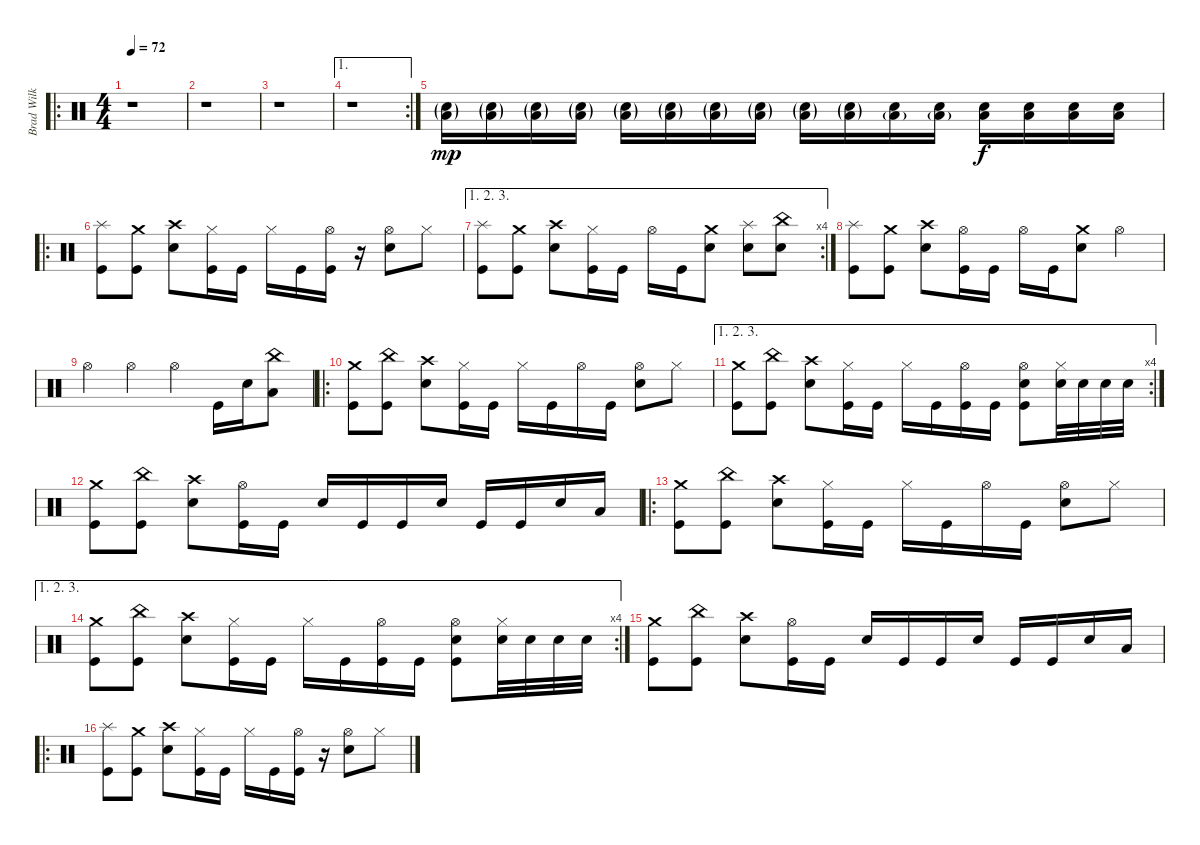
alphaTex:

\track ("Brad Wilk (Drums)" "Brad Wilk ") {instrument percussion}
\staff {score}
\articulation defaults
\ro
\ts (4 4)
\tempo 72
\clef neutral
\ks c
r.1{dy mp} |
r.1 |
r.1 |
\ae 1
\rc 2
r.1 |
("Snare (hit) 2"{g} "Low Floor Tom (hit)"{g}).16{volume 8} ("Snare (hit) 2"{g} "Low Floor Tom (hit)"{g}).16 ("Snare (hit) 2"{g} "Low Floor Tom (hit)"{g}).16 ("Snare (hit) 2"{g} "Low Floor Tom (hit)"{g}).16 ("Snare (hit) 2"{g} "Low Floor Tom (hit)"{g}).16{volume 10} ("Snare (hit) 2"{g} "Low Floor Tom (hit)"{g}).16 ("Snare (hit) 2"{g} "Low Floor Tom (hit)"{g}).16 ("Snare (hit) 2"{g} "Low Floor Tom (hit)"{g}).16 ("Snare (hit) 2"{g} "Low Floor Tom (hit)"{g}).16{volume 12} ("Snare (hit) 2"{g} "Low Floor Tom (hit)"{g}).16 ("Snare (hit) 2" "Low Floor Tom (hit)"{g}).16 ("Snare (hit) 2" "Low Floor Tom (hit)"{g}).16 ("Snare (hit) 2" "Low Floor Tom (hit)").16{dy f volume 14} ("Snare (hit) 2" "Low Floor Tom (hit)").16 ("Snare (hit) 2" "Low Floor Tom (hit)").16 ("Snare (hit) 2" "Low Floor Tom (hit)").16 |
\ro
("Splash (hit)" "Kick (hit)").8{volume 16} ("Crash medium (hit)" "Kick (hit)").8 ("Crash high (hit)" "Snare (hit) 2").8 ("Hi-Hat (closed)" "Kick (hit)").16 "Kick (hit)".16 "Hi-Hat (closed)".16 "Kick (hit)".16 ("Hi-Hat (open)" "Kick (hit)").16 r.16 ("Hi-Hat (open)" "Snare (hit) 2").8 "Hi-Hat (closed)".8 |
\ae (1 2 3)
\rc 4
("Splash (hit)" "Kick (hit)").8 ("Crash medium (hit)" "Kick (hit)").8 ("Crash high (hit)" "Snare (hit) 2").8 ("Hi-Hat (closed)" "Kick (hit)").16 "Kick (hit)".16 "Hi-Hat (open)".16 "Kick (hit)".16 ("Crash medium (hit)" "Snare (hit) 2").8 ("Splash (hit)" "Snare (hit) 2").8 ("China (hit)" "Snare (hit) 2").8 |
("Splash (hit)" "Kick (hit)").8 ("Crash medium (hit)" "Kick (hit)").8 ("Crash high (hit)" "Snare (hit) 2").8 ("Hi-Hat (open)" "Kick (hit)").16 "Kick (hit)".16 "Hi-Hat (open)".16 "Kick (hit)".16 ("Crash medium (hit)" "Snare (hit) 2").8 "Hi-Hat (open)".4 |
"Hi-Hat (open)".4 "Hi-Hat (open)".4 "Hi-Hat (open)".4 "Kick (hit)".16 "Snare (hit) 2".16 ("China (hit)" "Low Floor Tom (hit)").8 |
\ro
("Crash medium (hit)" "Kick (hit)").8 ("China (hit)" "Kick (hit)").8 ("Crash high (hit)" "Snare (hit) 2").8 ("Hi-Hat (closed)" "Kick (hit)").16 "Kick (hit)".16 "Hi-Hat (closed)".16 "Kick (hit)".16 "Hi-Hat (open)".16 "Kick (hit)".16 ("Hi-Hat (open)" "Snare (hit) 2").8 "Hi-Hat (closed)".8 |
\ae (1 2 3)
\rc 4
("Crash medium (hit)" "Kick (hit)").8 ("China (hit)" "Kick (hit)").8 ("Crash high (hit)" "Snare (hit) 2").8 ("Hi-Hat (closed)" "Kick (hit)").16 "Kick (hit)".16 "Hi-Hat (closed)".16 "Kick (hit)".16 ("Hi-Hat (open)" "Kick (hit)").16 "Kick (hit)".16 ("Hi-Hat (open)" "Snare (hit) 2" "Kick (hit)").8 ("Hi-Hat (closed)" "Snare (hit) 2").32 "Snare (hit) 2".32 "Snare (hit) 2".32 "Snare (hit) 2".32 |
("Crash medium (hit)" "Kick (hit)").8 ("China (hit)" "Kick (hit)").8 ("Crash high (hit)" "Snare (hit) 2").8 ("Hi-Hat (open)" "Kick (hit)").16 "Kick (hit)".16 "Snare (hit) 2".16 "Kick (hit)".16 "Kick (hit)".16 "Snare (hit) 2".16 "Kick (hit)".16 "Kick (hit)".16 "Snare (hit) 2".16 "Low Floor Tom (hit)".16 |
\ro
("Crash medium (hit)" "Kick (hit)").8 ("China (hit)" "Kick (hit)").8 ("Crash high (hit)" "Snare (hit) 2").8 ("Hi-Hat (closed)" "Kick (hit)").16 "Kick (hit)".16 "Hi-Hat (closed)".16 "Kick (hit)".16 "Hi-Hat (open)".16 "Kick (hit)".16 ("Hi-Hat (open)" "Snare (hit) 2").8 "Hi-Hat (closed)".8 |
\ae (1 2 3)
\rc 4
("Crash medium (hit)" "Kick (hit)").8 ("China (hit)" "Kick (hit)").8 ("Crash high (hit)" "Snare (hit) 2").8 ("Hi-Hat (closed)" "Kick (hit)").16 "Kick (hit)".16 "Hi-Hat (closed)".16 "Kick (hit)".16 ("Hi-Hat (open)" "Kick (hit)").16 "Kick (hit)".16 ("Hi-Hat (open)" "Snare (hit) 2" "Kick (hit)").8 ("Hi-Hat (closed)" "Snare (hit) 2").32 "Snare (hit) 2".32 "Snare (hit) 2".32 "Snare (hit) 2".32 |
("Crash medium (hit)" "Kick (hit)").8 ("China (hit)" "Kick (hit)").8 ("Crash high (hit)" "Snare (hit) 2").8 ("Hi-Hat (open)" "Kick (hit)").16 "Kick (hit)".16 "Snare (hit) 2".16 "Kick (hit)".16 "Kick (hit)".16 "Snare (hit) 2".16 "Kick (hit)".16 "Kick (hit)".16 "Snare (hit) 2".16 "Low Floor Tom (hit)".16 |
\ro
("Splash (hit)" "Kick (hit)").8 ("Crash medium (hit)" "Kick (hit)").8 ("Crash high (hit)" "Snare (hit) 2").8 ("Hi-Hat (closed)" "Kick (hit)").16 "Kick (hit)".16 "Hi-Hat (closed)".16 "Kick (hit)".16 ("Hi-Hat (open)" "Kick (hit)").16 r.16 ("Hi-Hat (open)" "Snare (hit) 2").8 "Hi-Hat (closed)".8
